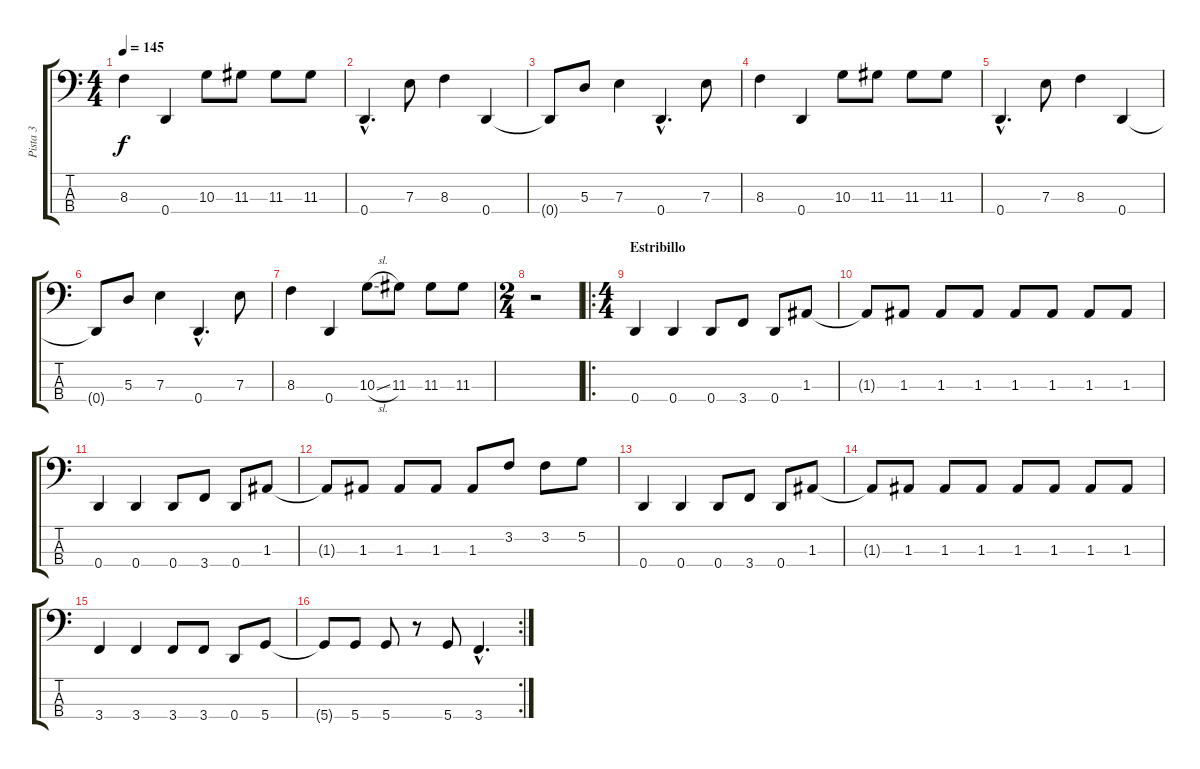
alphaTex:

\track ("Pista 3" "Pista 3") {instrument electricbasspick}
\staff {score tabs}
\tuning (G2 D2 A1 D1) {hide}
\ts (4 4)
\tempo 145
\clef f4
\ks c
8.3.4{dy f} 0.4.4 10.3.8 11.3.8 11.3.8 11.3.8 |
0.4{hac}.4{d} 7.3.8 8.3.4 0.4.4 |
0.4{t}.8 5.3.8 7.3.4 0.4{hac}.4{d} 7.3.8 |
8.3.4 0.4.4 10.3.8 11.3.8 11.3.8 11.3.8 |
0.4{hac}.4{d} 7.3.8 8.3.4 0.4.4 |
0.4{t}.8 5.3.8 7.3.4 0.4{hac}.4{d} 7.3.8 |
8.3.4 0.4.4 10.3{sl}.8 11.3.8 11.3.8 11.3.8 |
\ts (2 4)
r.2 |
\ro
\ts (4 4)
\section ("" "Estribillo")
0.4.4 0.4.4 0.4.8 3.4.8 0.4.8 1.3.8 |
1.3{t}.8 1.3.8 1.3.8 1.3.8 1.3.8 1.3.8 1.3.8 1.3.8 |
0.4.4 0.4.4 0.4.8 3.4.8 0.4.8 1.3.8 |
1.3{t}.8 1.3.8 1.3.8 1.3.8 1.3.8 3.2.8 3.2.8 5.2.8 |
0.4.4 0.4.4 0.4.8 3.4.8 0.4.8 1.3.8 |
1.3{t}.8 1.3.8 1.3.8 1.3.8 1.3.8 1.3.8 1.3.8 1.3.8 |
3.4.4 3.4.4 3.4.8 3.4.8 0.4.8 5.4.8 |
\rc 2
5.4{t}.8 5.4.8 5.4.8 r.8 5.4.8 3.4{hac}.4{d}
